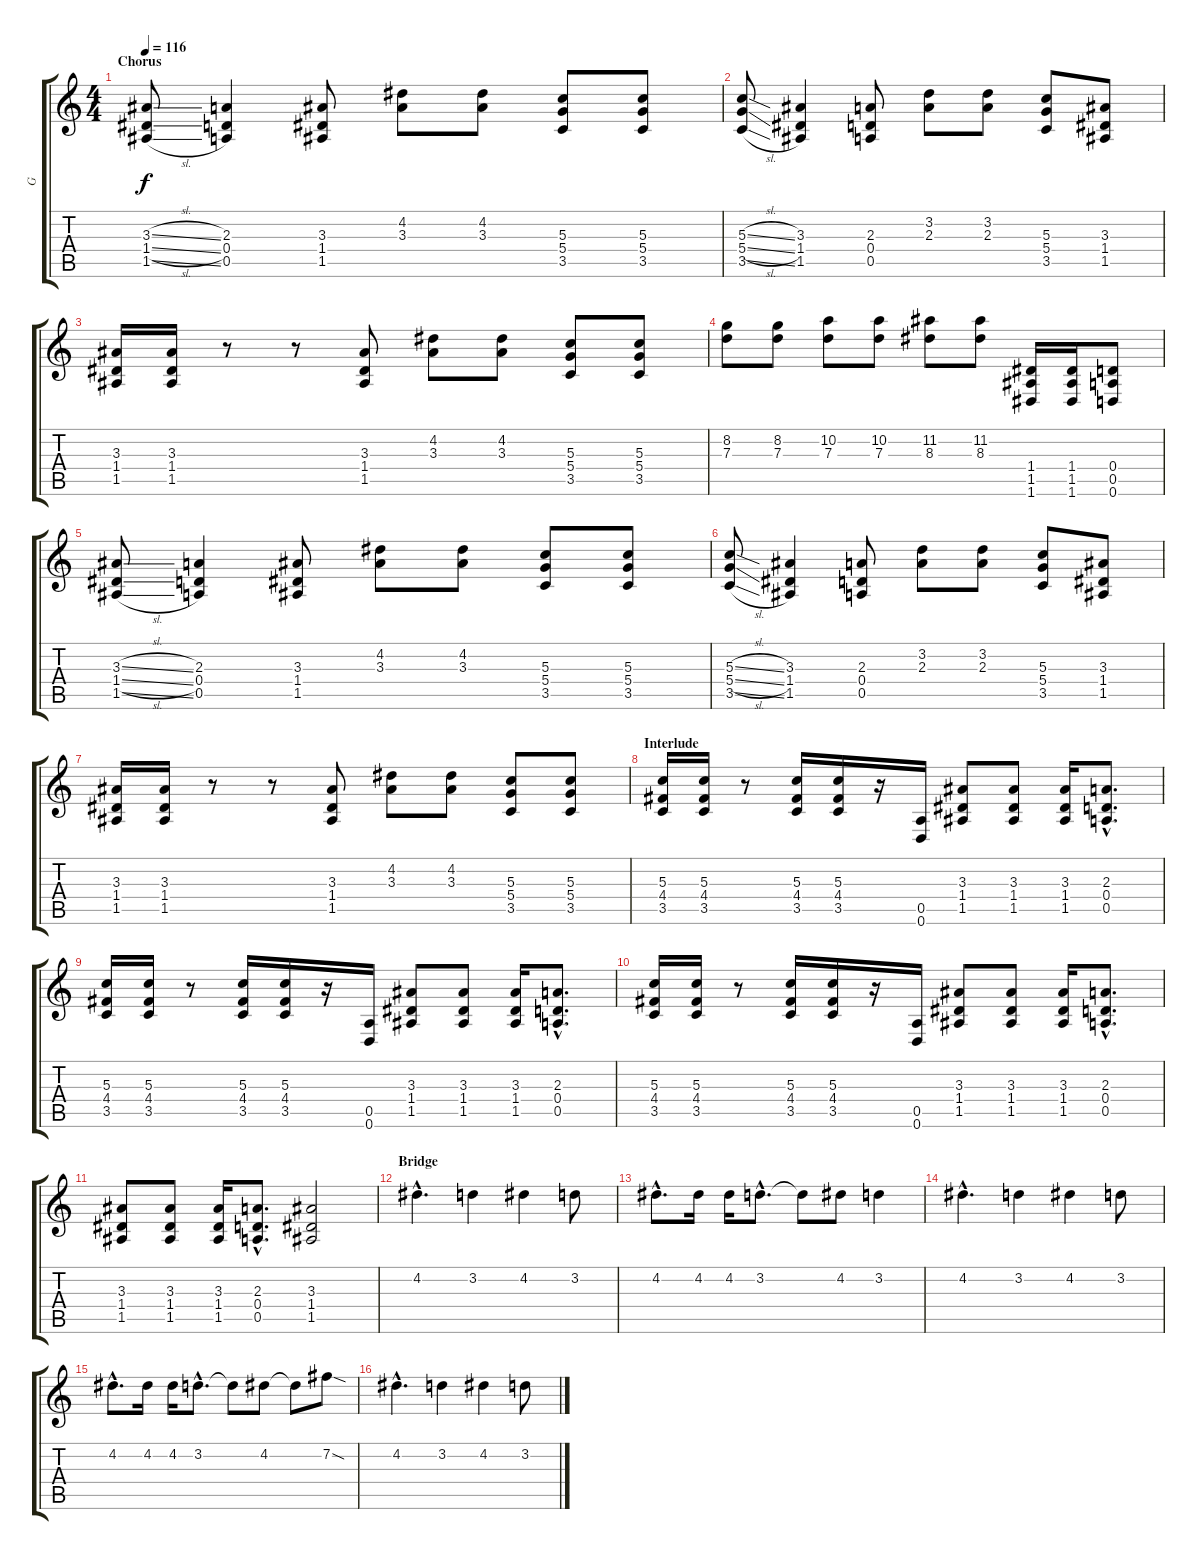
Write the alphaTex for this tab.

\track ("G" "G") {instrument distortionguitar}
\staff {score tabs}
\tuning (E4 B3 G3 D3 A2 D2) {hide}
\ts (4 4)
\section ("" "Chorus")
\tempo 116
\clef g2
\ks c
(3.3{sl} 1.4{sl} 1.5{sl}).8{dy f} (2.3 0.4 0.5).4 (3.3 1.4 1.5).8 (4.2 3.3).8 (4.2 3.3).8 (5.3 5.4 3.5).8 (5.3 5.4 3.5).8 |
(5.3{sl} 5.4{sl} 3.5{sl}).8 (3.3 1.4 1.5).4 (2.3 0.4 0.5).8 (3.2 2.3).8 (3.2 2.3).8 (5.3 5.4 3.5).8 (3.3 1.4 1.5).8 |
(3.3 1.4 1.5).16 (3.3 1.4 1.5).16 r.8 r.8 (3.3 1.4 1.5).8 (4.2 3.3).8 (4.2 3.3).8 (5.3 5.4 3.5).8 (5.3 5.4 3.5).8 |
(8.2 7.3).8 (8.2 7.3).8 (10.2 7.3).8 (10.2 7.3).8 (11.2 8.3).8 (11.2 8.3).8 (1.4 1.5 1.6).16 (1.4 1.5 1.6).16 (0.4 0.5 0.6).8 |
(3.3{sl} 1.4{sl} 1.5{sl}).8 (2.3 0.4 0.5).4 (3.3 1.4 1.5).8 (4.2 3.3).8 (4.2 3.3).8 (5.3 5.4 3.5).8 (5.3 5.4 3.5).8 |
(5.3{sl} 5.4{sl} 3.5{sl}).8 (3.3 1.4 1.5).4 (2.3 0.4 0.5).8 (3.2 2.3).8 (3.2 2.3).8 (5.3 5.4 3.5).8 (3.3 1.4 1.5).8 |
(3.3 1.4 1.5).16 (3.3 1.4 1.5).16 r.8 r.8 (3.3 1.4 1.5).8 (4.2 3.3).8 (4.2 3.3).8 (5.3 5.4 3.5).8 (5.3 5.4 3.5).8 |
\section ("" "Interlude")
(5.3 4.4 3.5).16 (5.3 4.4 3.5).16 r.8 (5.3 4.4 3.5).16 (5.3 4.4 3.5).16 r.16 (0.5 0.6).16 (3.3 1.4 1.5).8 (3.3 1.4 1.5).8 (3.3 1.4 1.5).16 (2.3{hac} 0.4{hac} 0.5{hac}).8{d} |
(5.3 4.4 3.5).16 (5.3 4.4 3.5).16 r.8 (5.3 4.4 3.5).16 (5.3 4.4 3.5).16 r.16 (0.5 0.6).16 (3.3 1.4 1.5).8 (3.3 1.4 1.5).8 (3.3 1.4 1.5).16 (2.3{hac} 0.4{hac} 0.5{hac}).8{d} |
(5.3 4.4 3.5).16 (5.3 4.4 3.5).16 r.8 (5.3 4.4 3.5).16 (5.3 4.4 3.5).16 r.16 (0.5 0.6).16 (3.3 1.4 1.5).8 (3.3 1.4 1.5).8 (3.3 1.4 1.5).16 (2.3{hac} 0.4{hac} 0.5{hac}).8{d} |
(3.3 1.4 1.5).8 (3.3 1.4 1.5).8 (3.3 1.4 1.5).16 (2.3{hac} 0.4{hac} 0.5{hac}).8{d} (3.3 1.4 1.5).2 |
\section ("" "Bridge")
4.2{hac}.4{d} 3.2.4 4.2.4 3.2.8 |
4.2{hac}.8{d} 4.2.16 4.2.16 3.2{hac}.8{d} 3.2{t}.8 4.2.8 3.2.4 |
4.2{hac}.4{d} 3.2.4 4.2.4 3.2.8 |
4.2{hac}.8{d} 4.2.16 4.2.16 3.2{hac}.8{d} 3.2{t}.8 4.2.8 4.2{t}.8 7.2{sod}.8 |
4.2{hac}.4{d} 3.2.4 4.2.4 3.2.8
